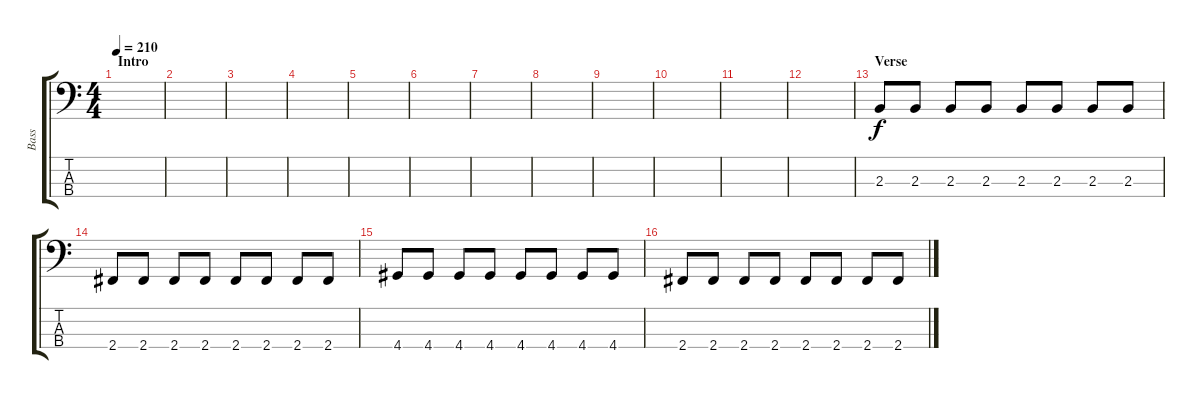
\track ("Bass" "Bass") {instrument electricbassfinger}
\staff {score tabs}
\tuning (G2 D2 A1 E1) {hide}
\ts (4 4)
\section ("" "Intro")
\tempo 210
\clef f4
\ks c
|
|
|
|
|
|
|
|
|
|
|
|
\section ("" "Verse")
2.3.8 2.3.8 2.3.8 2.3.8 2.3.8 2.3.8 2.3.8 2.3.8 |
2.4.8 2.4.8 2.4.8 2.4.8 2.4.8 2.4.8 2.4.8 2.4.8 |
4.4.8 4.4.8 4.4.8 4.4.8 4.4.8 4.4.8 4.4.8 4.4.8 |
2.4.8 2.4.8 2.4.8 2.4.8 2.4.8 2.4.8 2.4.8 2.4.8
